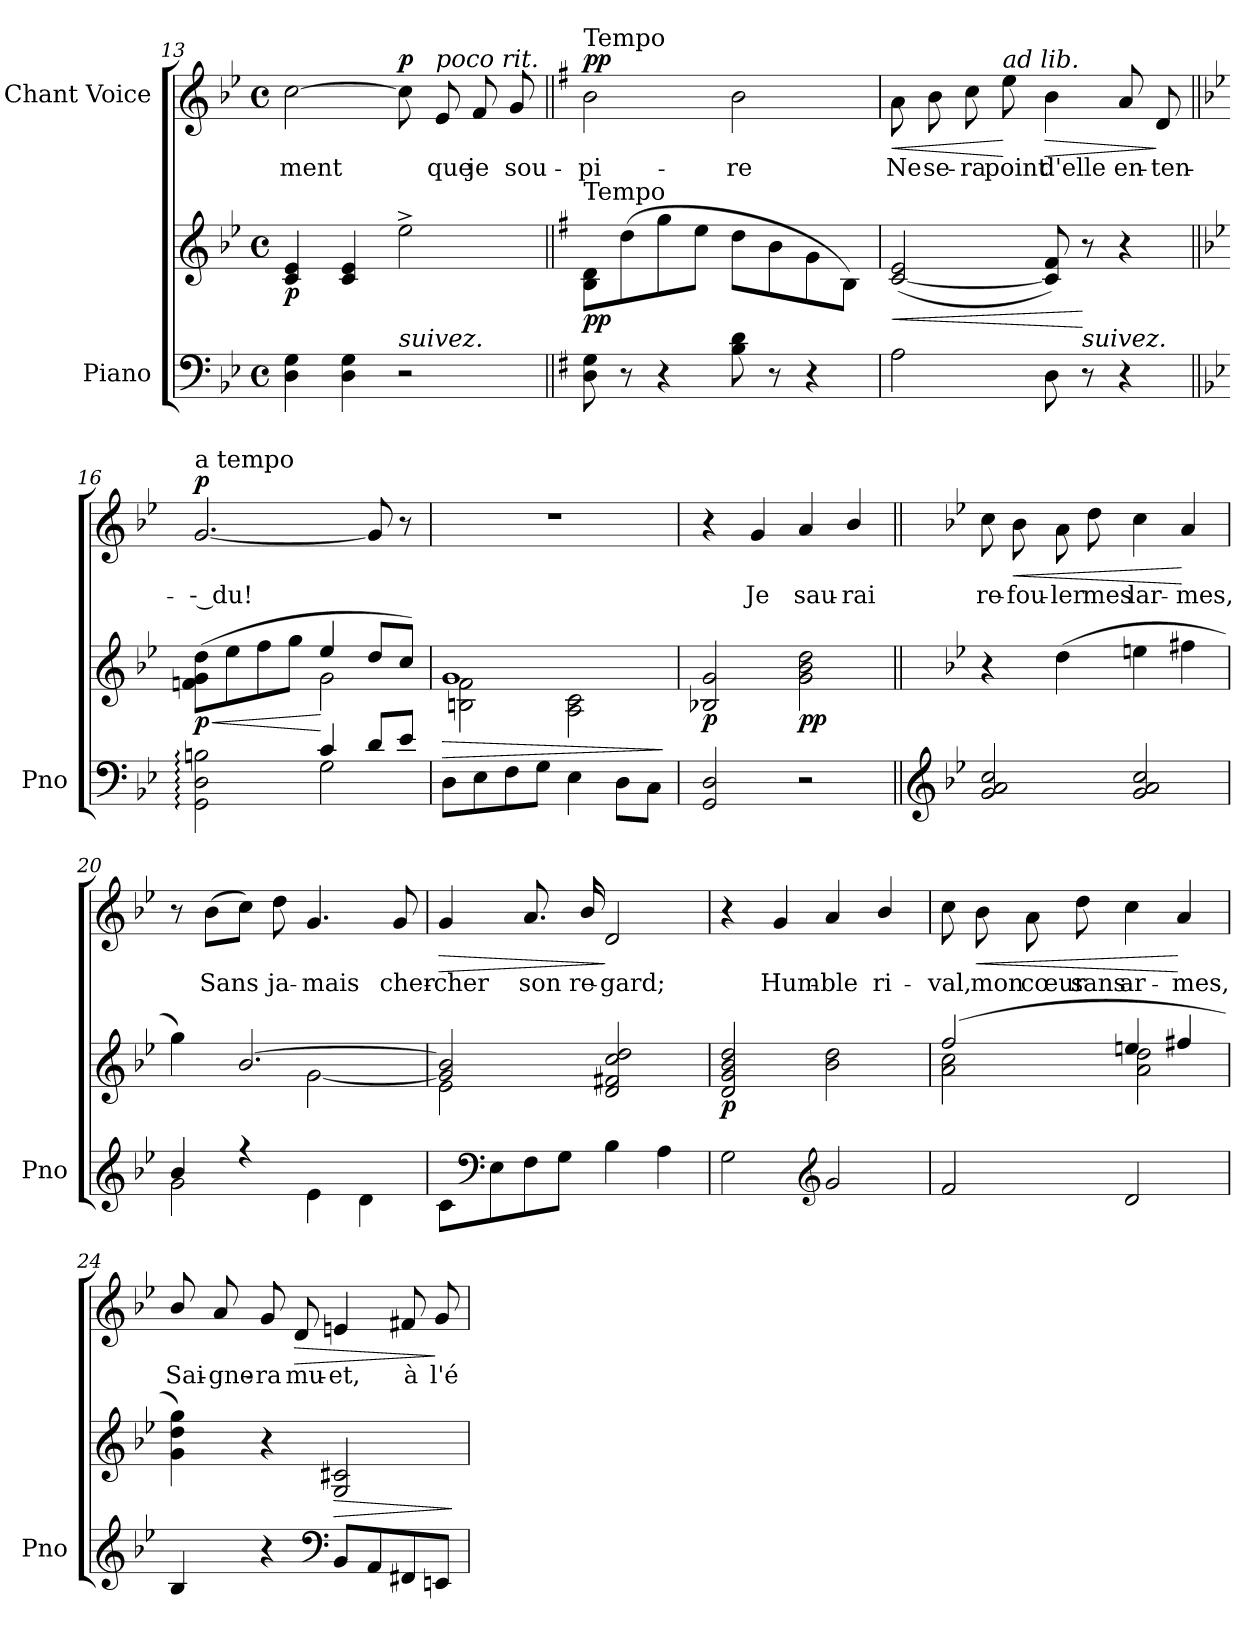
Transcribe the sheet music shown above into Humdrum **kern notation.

**kern	**kern	**dynam	**kern	**text	**dynam
*part2	*part2	*part2	*part1	*part1	*part1
*staff3	*staff2	*staff2/3	*staff1	*staff1	*staff1
*I"Piano	*	*	*I"Chant Voice	*	*
*I'Pno	*	*	*	*	*
*clefF4	*clefG2	*	*clefG2	*	*
*k[b-e-]	*k[b-e-]	*	*k[b-e-]	*	*
*M4/4	*M4/4	*	*M4/4	*	*
*met(c)	*met(c)	*	*met(c)	*	*
=13	=13	=13	=13	=13	=13
!	!	!LO:DY:b	!	!	!
4D\ 4G\	4c/ 4e-/	p	[2cc\	-ment	.
4D\ 4G\	4c/ 4e-/	.	.	.	.
!LO:TX:a:i:t=suivez.	!	!	!	!	!
!	!	!	!	!	!LO:DY:a
2r	2ee-^\	.	8cc\]	.	p
!	!	!	!LO:TX:a:i:t=poco rit.	!	!
.	.	.	8e-/	que	.
.	.	.	8f/	je	.
.	.	.	8g/	sou-	.
=14||	=14||	=14||	=14||	=14||	=14||
*k[f#]	*k[f#]	*	*k[f#]	*	*
!	!	!	!LO:TX:a:t=Tempo	!	!
!	!LO:TX:a:t=Tempo	!	!	!	!
!	!	!LO:DY:b	!	!	!LO:DY:a
8D\ 8G\	8B\ 8d\L	pp	2b\	-pi-	pp
8r	(8dd\	.	.	.	.
4r	8gg\	.	.	.	.
.	8ee\J	.	.	.	.
8B\ 8d\	8dd\L	.	2b\	-re	.
8r	8b\	.	.	.	.
4r	8g\	.	.	.	.
.	8B\J)	.	.	.	.
=15	=15	=15	=15	=15	=15
!	!	!LO:HP:b	!	!	!LO:HP:b
2A\	([2c/ 2e/	<	8a\	Ne	<
.	.	.	8b\	se-	.
.	.	.	8cc\	-ra	.
!	!	!	!LO:TX:i:t=ad lib.	!	!
.	.	.	8ee\	point	[
!	!	!	!	!	!LO:HP:b
8D\	8c/] 8f#/)	.	4b\	d'elle	>
!LO:TX:a:i:t=suivez.	!	!	!	!	!
8r	8r	[	.	.	.
4r	4r	.	8a/	en-	.
.	.	.	8d/	-ten-	]
=16||	=16||	=16||	=16||	=16||	=16||
*k[b-e-]	*k[b-e-]	*	*k[b-e-]	*	*
*^	*	*	*	*	*
!	!	!	!	!LO:TX:a:t=a tempo	!	!
!	!	!LO:TX:a:t=a tempo	!	!	!	!
!	!	!	!LO:HP:b	!	!	!
*	*	*^	*	*	*	*
!	!	!	!	!LO:DY:n=1:b	!	!	!LO:DY:a
2GG\: 2D\: 2Bn\:	2ryy	(8fn\ 8g\ 8dd\L	2ryy	< p	[2.g/	-- du!	p
.	.	8ee-\	.	.	.	.	.
.	.	8ff\	.	.	.	.	.
.	.	8gg\J	.	.	.	.	.
4c/	2G\	4ee-/	2g\	[	.	.	.
8d/L	.	8dd/L	.	.	8g/]	.	.
8e-/J	.	8cc/J)	.	.	8r	.	.
*v	*v	*	*	*	*	*	*
=17	=17	=17	=17	=17	=17	=17
!	!	!	!LO:HP:b	!	!	!
8D\L	1g	2Bn\ 2f\	>	1r	.	.
8E-\	.	.	.	.	.	.
8F\	.	.	.	.	.	.
8G\J	.	.	.	.	.	.
4E-\	.	2A\ 2c\	.	.	.	.
8D\L	.	.	.	.	.	.
8C\J	.	.	.	.	.	.
*	*v	*v	*	*	*	*
.	.	]	.	.	.
=18	=18	=18	=18	=18	=18
!	!	!LO:DY:b	!	!	!
2GG/ 2D/	2B-X/ 2g/	p	4r	.	.
.	.	.	4g/	Je	.
!	!	!LO:DY:b	!	!	!
2r	2g\ 2b-\ 2dd\	pp	4a/	sau-	.
.	.	.	4b-/	-rai	.
=19||	=19||	=19||	=19||	=19||	=19||
*clefG2	*	*	*	*	*
*	*	*	*k[b-e-]	*	*
2g/ 2a/ 2cc/	4r	.	8cc\	re-	.
!	!	!	!	!	!LO:HP:b
.	.	.	8b-\	-fou-	<
.	(4dd\	.	8a\	-ler	.
.	.	.	8dd\	mes	.
2g/ 2a/ 2cc/	4een\	.	4cc\	lar-	.
.	4ff#X\	.	4a/	-mes,	[
=20	=20	=20	=20	=20	=20
*^	*^	*	*	*	*
4b-/	2g\	4gg\)	2ryy	.	8r	.	.
.	.	.	.	.	(8b-\L	Sans	.
4r	.	[2.b-/	.	.	8cc\J)	.	.
.	.	.	.	.	8dd\	ja-	.
4e-\	2ryy	.	[2g\	.	4.g/	-mais	.
4d\	.	.	.	.	.	.	.
.	.	.	.	.	8g/	cher-	.
*v	*v	*	*	*	*	*	*
=21	=21	=21	=21	=21	=21	=21
!	!	!	!	!	!	!LO:HP:b
8c\L	2g/] 2b-/]	2e-\	.	4g/	-cher	>
*clefF4	*	*	*	*	*	*
8E-\	.	.	.	.	.	.
8F\	.	.	.	8.a/	son	.
8G\J	.	.	.	.	.	.
.	.	.	.	16b-/	re-	.
4B-\	2d/ 2f#X/ 2cc/ 2dd/	2ryy	.	2d/	-gard;	]
4A\	.	.	.	.	.	.
*	*v	*v	*	*	*	*
=22	=22	=22	=22	=22	=22
!	!	!LO:DY:b	!	!	!
2G\	2d/ 2g/ 2b-/ 2dd/	p	4r	.	.
.	.	.	4g/	-Hum-	.
*clefG2	*	*	*	*	*
2g/	2b-\ 2dd\	.	4a/	-ble	.
.	.	.	4b-/	ri-	.
=23	=23	=23	=23	=23	=23
*	*^	*	*	*	*
2f/	(2ff/	2a\ 2cc\	.	8cc\	-val,	.
!	!	!	!	!	!	!LO:HP:b
.	.	.	.	8b-\	mon	<
.	.	.	.	8a\	cœur	.
.	.	.	.	8dd\	sans	.
2d/	4een/	2a\ 2dd\	.	4cc\	ar-	.
.	4ff#X/	.	.	4a/	-mes,	[
*	*v	*v	*	*	*	*
=24	=24	=24	=24	=24	=24
4B-/	4g\ 4dd\ 4gg\)	.	8b-/	Sai-	.
.	.	.	8a/	-gne-	.
4r	4r	.	8g/	-ra	.
!	!	!	!	!	!LO:HP:b
.	.	.	8d/	mu-	>
*clefF4	*	*	*	*	*
!	!	!LO:HP:b	!	!	!
8BB-/L	2G/ 2c#X/	>	4en/	-et,	.
8AA/	.	.	.	.	.
8FF#X/	.	.	8f#X/	à	.
8EEn/J	.	.	8g/	l'é-	]
.	.	]	.	.	.
=	=	=	=	=	=
*-	*-	*-	*-	*-	*-
